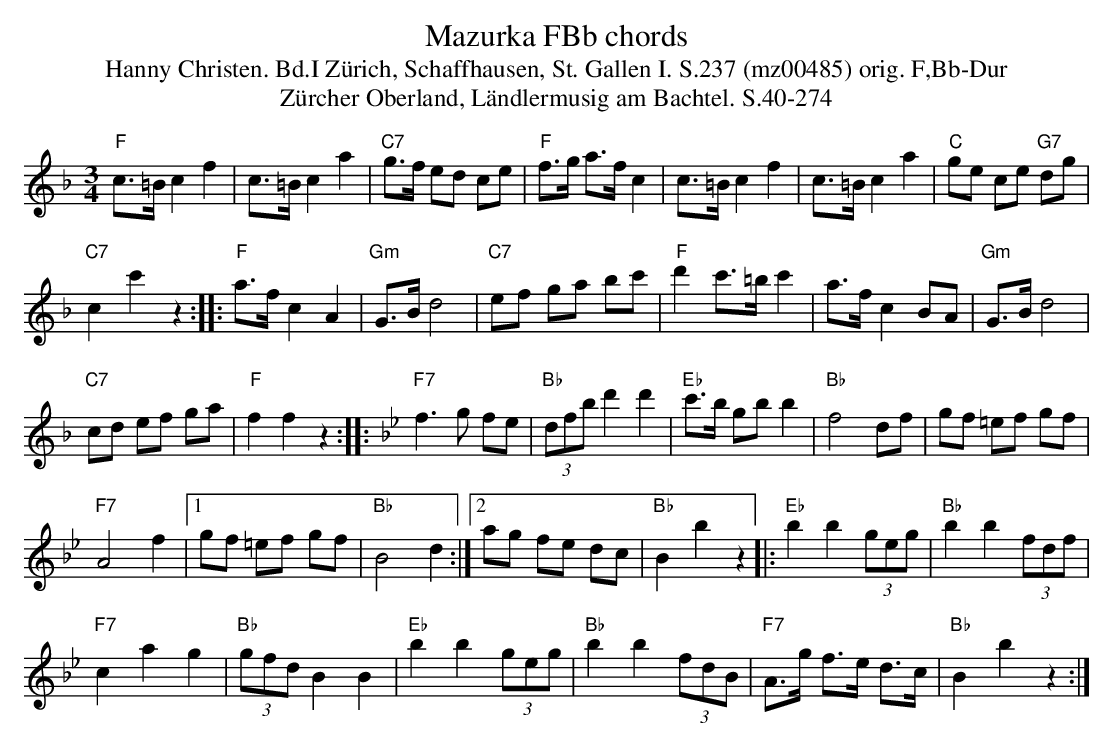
X:1
T: Mazurka FBb chords
T:Hanny Christen. Bd.I Zürich, Schaffhausen, St. Gallen I. S.237 (mz00485) orig. F,Bb-Dur
T: Z\"urcher Oberland, L\"andlermusig am Bachtel. S.40-274
M:3/4
L:1/8
K:F %%MIDI gchordon
"F"c>=Bc2f2 | c>=Bc2a2 | "C7"g>f ed ce | "F"f>g a>fc2 | c>=Bc2f2 | c>=Bc2a2 | "C"ge ce "G7"dg |
"C7"c2c'2z2 :: "F"a>fc2A2 | "Gm"G>Bd4 | "C7"ef ga bc' | "F"d'2c'>=bc'2 | a>fc2BA | "Gm"G>Bd4 |
"C7"cd ef ga | "F"f2f2z2 :: [K:Bb] "F7"f3g fe | "Bb"(3dfbd'2d'2 | "Eb"c'>b gbb2 | "Bb"f4df | gf =ef gf |
"F7"A4f2 |1 gf =ef gf | "Bb"B4d2 :|2 ag fe dc | "Bb"B2b2z2 |:  "Eb"b2b2 (3geg | "Bb"b2b2 (3fdf |
"F7"c2a2g2 | (3"Bb"gfd B2B2 | "Eb"b2b2 (3geg | "Bb"b2b2 (3fdB | "F7"A>g f>e d>c | "Bb"B2b2z2 :|
